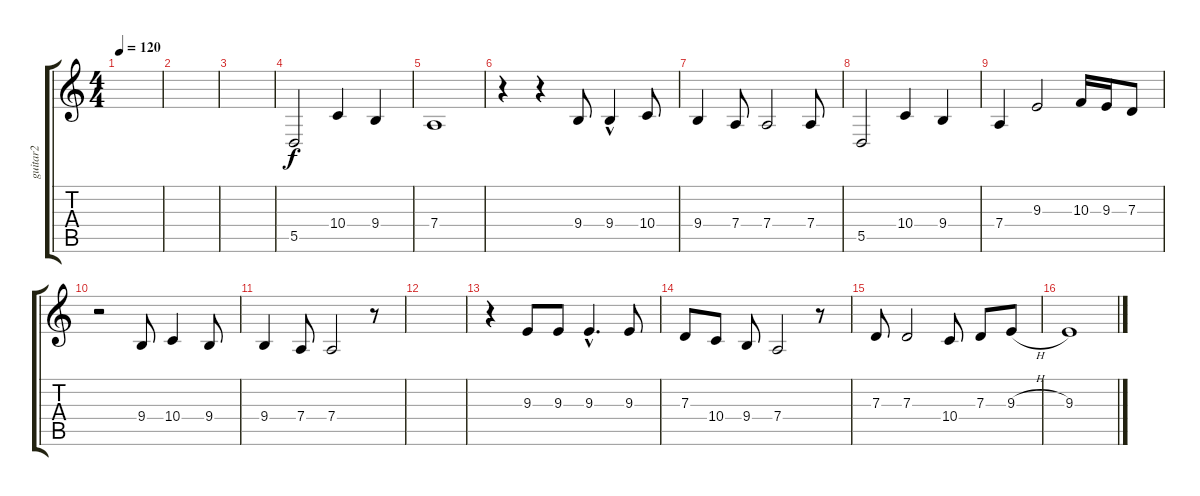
\track ("guitar2" "guitar2") {instrument reedorgan}
\staff {score tabs}
\tuning (E4 B3 G3 D3 A2 E2) {hide}
\ts (4 4)
\tempo 120
\clef g2
\ks c
|
|
|
5.5.2 10.4.4 9.4.4 |
7.4.1 |
r.4 r.4 9.4.8 9.4{hac}.4 10.4.8 |
9.4.4 7.4.8 7.4.2 7.4.8 |
5.5.2 10.4.4 9.4.4 |
7.4.4 9.3.2 10.3.16 9.3.16 7.3.8 |
r.2 9.4.8 10.4.4 9.4.8 |
9.4.4 7.4.8 7.4.2 r.8 |
|
r.4 9.3.8 9.3.8 9.3{hac}.4{d} 9.3.8 |
7.3.8 10.4.8 9.4.8 7.4.2 r.8 |
7.3.8 7.3.2 10.4.8 7.3.8 9.3{h}.8 |
9.3.1
